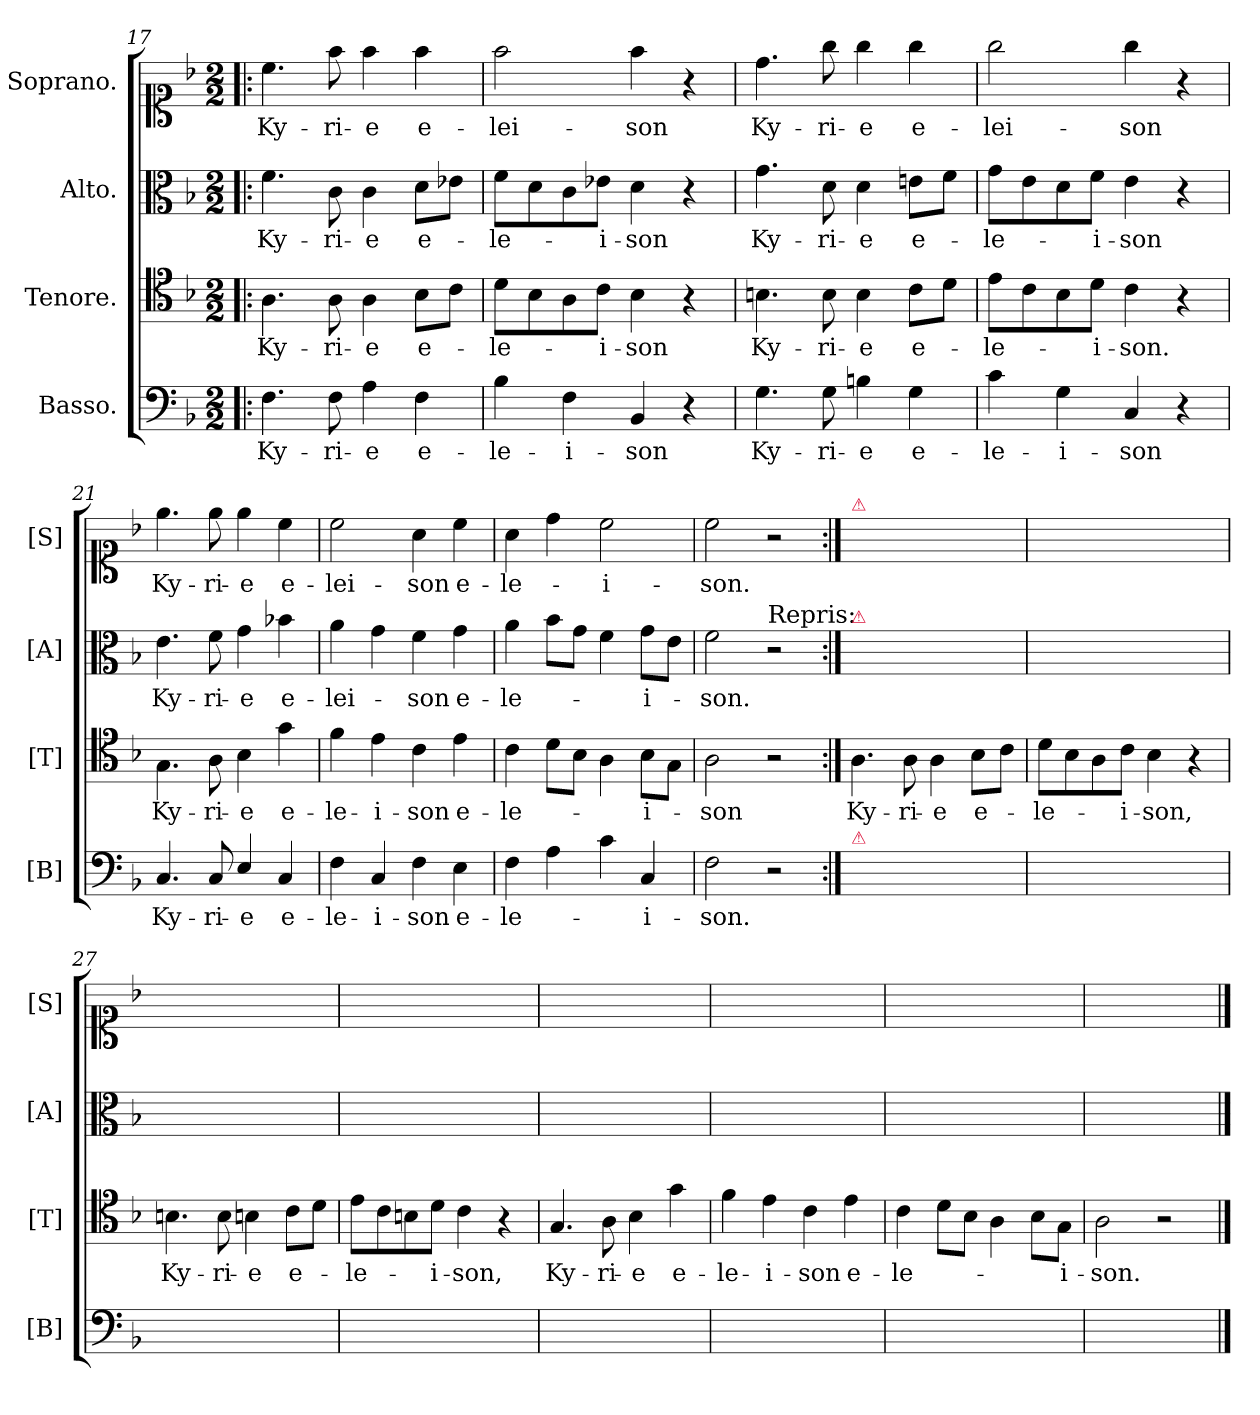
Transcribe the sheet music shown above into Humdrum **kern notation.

**kern	**text	**kern	**text	**kern	**text	**kern	**text
*part4	*part4	*part3	*part3	*part2	*part2	*part1	*part1
*staff4	*staff4	*staff3	*staff3	*staff2	*staff2	*staff1	*staff1
*I"Basso.	*	*I"Tenore.	*	*I"Alto.	*	*I"Soprano.	*
*I'[B]	*	*I'[T]	*	*I'[A]	*	*I'[S]	*
*clefF4	*	*clefC4	*	*clefC3	*	*clefC1	*
*k[b-]	*	*k[b-]	*	*k[b-]	*	*k[b-]	*
*F:	*	*F:	*	*F:	*	*F:	*
*M2/2	*	*M2/2	*	*M2/2	*	*M2/2	*
=17!|:	=17!|:	=17!|:	=17!|:	=17!|:	=17!|:	=17!|:	=17!|:
4.F\	Ky-	4.A\	Ky-	4.f\	Ky-	4.cc\	Ky-
8F\	-ri-	8A\	-ri-	8c\	-ri-	8ff\	-ri-
4A\	-e	4A\	-e	4c\	-e	4ff\	-e
4F\	e-	8B-\L	e-	8d\L	e-	4ff\	e-
.	.	8c\J	.	8e-X\J	.	.	.
=18	=18	=18	=18	=18	=18	=18	=18
4B-\	-le-	8d\L	-le-	8f\L	-le-	2ff\	-lei-
.	.	8B-\	.	8d\	.	.	.
4F\	-i-	8A\	.	8c\	.	.	.
.	.	8c\J	-i-	8e-X\J	-i-	.	.
4BB-/	-son	4B-\	-son	4d\	-son	4ff\	-son
4r	.	4r	.	4r	.	4r	.
=19	=19	=19	=19	=19	=19	=19	=19
4.G\	Ky-	4.Bn\	Ky-	4.g\	Ky-	4.dd\	Ky-
8G\	-ri-	8B\	-ri-	8d\	-ri-	8gg\	-ri-
4Bn\	-e	4B\	-e	4d\	-e	4gg\	-e
4G\	e-	8c\L	e-	8en\L	e-	4gg\	e-
.	.	8d\J	.	8f\J	.	.	.
=20	=20	=20	=20	=20	=20	=20	=20
4c\	-le-	8e\L	-le-	8g\L	-le-	2gg\	-lei-
.	.	8c\	.	8e\	.	.	.
4G\	-i-	8B-\	.	8d\	.	.	.
.	.	8d\J	-i-	8f\J	-i-	.	.
4C/	-son	4c\	-son.	4e\	-son	4gg\	-son
4r	.	4r	.	4r	.	4r	.
=21	=21	=21	=21	=21	=21	=21	=21
4.C/	Ky-	4.G\	Ky-	4.e\	Ky-	4.ee\	Ky-
8C/	-ri-	8A\	-ri-	8f\	-ri-	8ee\	-ri-
4E/	-e	4B-\	-e	4g\	-e	4ee\	-e
4C/	e-	4g\	e-	4b-X\	e-	4cc\	e-
=22	=22	=22	=22	=22	=22	=22	=22
4F\	-le-	4f\	-le-	4a\	-lei-	2cc\	-lei-
4C/	-i-	4e\	-i-	4g\	.	.	.
4F\	-son	4c\	-son	4f\	-son	4a\	-son
4E\	e-	4e\	e-	4g\	e-	4cc\	e-
=23	=23	=23	=23	=23	=23	=23	=23
4F\	-le-	4c\	-le-	4a\	-le-	4a\	-le-
4A\	.	8d\L	.	8b-\L	.	4dd\	.
.	.	8B-\J	.	8g\J	.	.	.
4c\	.	4A\	.	4f\	.	2cc\	-i-
4C/	-i-	8B-\L	-i-	8g\L	-i-	.	.
.	.	8G\J	.	8e\J	.	.	.
=24	=24	=24	=24	=24	=24	=24	=24
2F\	-son.	2A\	-son	2f\	-son.	2cc\	-son.
!	!	!	!	!LO:TX:a:t=Repris&colon;	!	!	!
2r	.	2r	.	2r	.	2r	.
=25:|!	=25:|!	=25:|!	=25:|!	=25:|!	=25:|!	=25:|!	=25:|!
!	!	!	!	!	!	!LO:TX:a:color=crimson:t=⚠	!
!	!	!	!	!LO:TX:a:color=crimson:t=⚠	!	!	!
!LO:TX:a:color=crimson:t=⚠	!	!	!	!	!	!	!
4.F\yy	Ky-	4.A\	Ky-	4.f\yy	Ky-	4.cc\yy	Ky-
8F\yy	-ri-	8A\	-ri-	8c\yy	-ri-	8ff\yy	-ri-
4A\yy	-e	4A\	-e	4c\yy	-e	4ff\yy	-e
[4F\yy	e-	8B-\L	e-	8d\Lyy	e-	[4ff\yy	e-
.	.	8c\J	.	[8e-X\Jyy	.	.	.
=26	=26	=26	=26	=26	=26	=26	=26
4B-\yy]	-le-	8d\L	-le-	8f\Lyy]	-le-	2ff\yy]	-lei-
.	.	8B-\	.	8d\yy	.	.	.
4F\yy	-i-	8A\	.	8c\yy	.	.	.
.	.	8c\J	-i-	8e-X\Jyy	-i-	.	.
4BB-/yy	-son	4B-\	-son,	4d\yy	-son	4ff\yy	-son
4ryy	.	4r	.	4ryy	.	4ryy	.
=27	=27	=27	=27	=27	=27	=27	=27
4.G\yy	Ky-	4.Bn\	Ky-	4.g\yy	Ky-	4.dd\yy	Ky-
8G\yy	-ri-	8B\	-ri-	8d\yy	-ri-	8gg\yy	-ri-
4Bn\yy	-e	4Bn\	-e	4d\yy	-e	4gg\yy	-e
[4G\yy	e-	8c\L	e-	8en\Lyy	e-	[4gg\yy	e-
.	.	8d\J	.	[8f\Jyy	.	.	.
=28	=28	=28	=28	=28	=28	=28	=28
4c\yy]	-le-	8e\L	-le-	8g\Lyy]	-le-	2gg\yy]	-lei-
.	.	8c\	.	8e\yy	.	.	.
4G\yy	-i-	8Bn\	.	8d\yy	.	.	.
.	.	8d\J	-i-	8f\Jyy	-i-	.	.
4C/yy	-son	4c\	-son,	4e\yy	-son	4gg\yy	-son
4ryy	.	4r	.	4ryy	.	4ryy	.
=29	=29	=29	=29	=29	=29	=29	=29
4.C/yy	Ky-	4.G/	Ky-	4.e\yy	Ky-	4.ee\yy	Ky-
8C/yy	-ri-	8A\	-ri-	8f\yy	-ri-	8ee\yy	-ri-
4E/yy	-e	4B-\	-e	4g\yy	-e	4ee\yy	-e
[4C/yy	e-	4g\	e-	[4b-X\yy	e-	[4cc\yy	e-
=30	=30	=30	=30	=30	=30	=30	=30
4F\yy]	-le-	4f\	-le-	4a\yy]	-lei-	2cc\yy]	-lei-
4C/yy	-i-	4e\	-i-	4g\yy	.	.	.
4F\yy	-son	4c\	-son	4f\yy	-son	4a\yy	-son
[4E\yy	e-	4e\	e-	[4g\yy	e-	[4cc\yy	e-
=31	=31	=31	=31	=31	=31	=31	=31
4F\yy]	-le-	4c\	-le-	4a\yy]	-le-	4a\yy]	-le-
4A\yy	.	8d\L	.	8b-\Lyy	.	4dd\yy	.
.	.	8B-\J	.	8g\Jyy	.	.	.
4c\yy	.	4A\	.	4f\yy	.	[2cc\yy	-i-
[4C/yy	-i-	8B-\L	.	8g\Lyy	-i-	.	.
.	.	8G\J	-i-	[8e\Jyy	.	.	.
=32	=32	=32	=32	=32	=32	=32	=32
2F\yy]	-son.	2A\	-son.	2f\yy]	-son.	2cc\yy]	-son.
2ryy	.	2r	.	2ryy	.	2ryy	.
==	==	==	==	==	==	==	==
*-	*-	*-	*-	*-	*-	*-	*-
